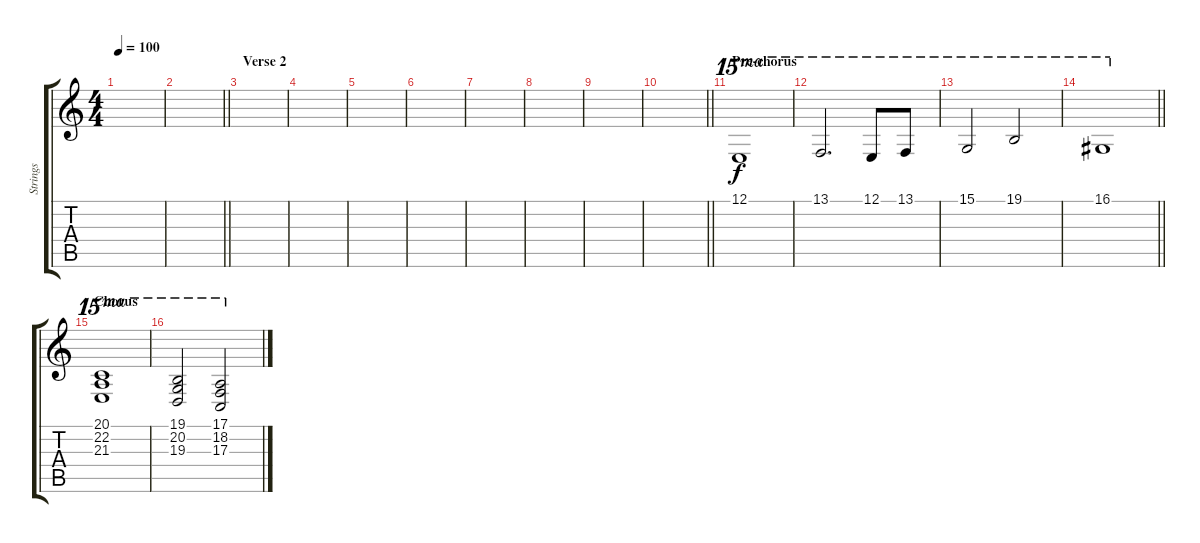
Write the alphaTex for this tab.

\track ("Strings" "Strings") {instrument tremolostrings}
\staff {score tabs}
\tuning (E4 B3 G3 D3 A2 E2) {hide}
\ts (4 4)
\tempo 100
\clef g2
\ks c
|
\barLineRight lightlight
|
\section ("" "Verse 2")
|
|
|
|
|
|
|
\barLineRight lightlight
|
\section ("" "Pre-chorus")
12.1.1{ot 15ma} |
13.1.2{d ot 15ma} 12.1.8{ot 15ma} 13.1.8{ot 15ma} |
15.1.2{ot 15ma} 19.1.2{ot 15ma} |
\barLineRight lightlight
16.1.1{ot 15ma} |
\section ("" "Chorus")
(20.1 22.2 21.3).1{ot 15ma} |
(19.1 20.2 19.3).2{ot 15ma} (17.1 18.2 17.3).2{ot 15ma}
